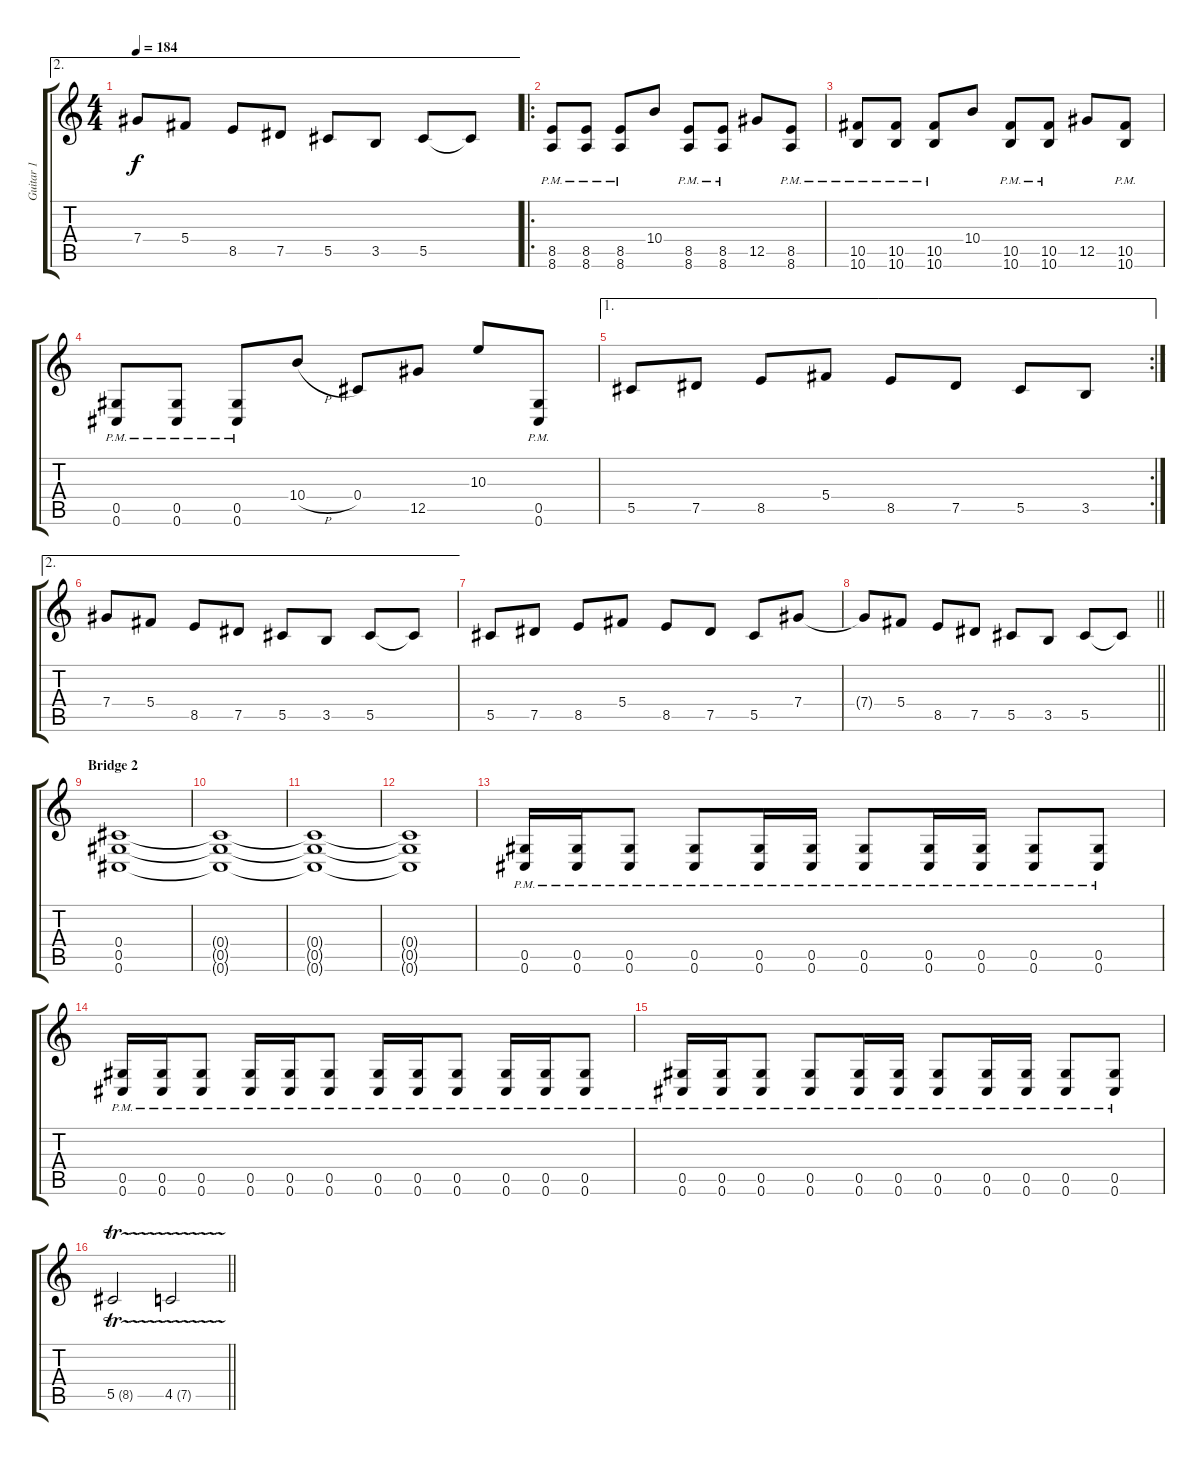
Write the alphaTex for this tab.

\track ("Guitar 1" "Guitar 1") {instrument distortionguitar}
\staff {score tabs}
\tuning (Eb4 Bb3 Gb3 Db3 Ab2 Db2) {hide}
\ae 2
\ts (4 4)
\tempo 184
\clef g2
\ks c
7.4.8{dy f} 5.4.8 8.5.8 7.5.8 5.5.8 3.5.8 5.5.8 5.5{t}.8 |
\ro
(8.5{pm} 8.6{pm}).8 (8.5{pm} 8.6{pm}).8 (8.5{pm} 8.6{pm}).8 10.4.8 (8.5{pm} 8.6{pm}).8 (8.5{pm} 8.6{pm}).8 12.5.8 (8.5{pm} 8.6{pm}).8 |
(10.5{pm} 10.6{pm}).8 (10.5{pm} 10.6{pm}).8 (10.5{pm} 10.6{pm}).8 10.4.8 (10.5{pm} 10.6{pm}).8 (10.5{pm} 10.6{pm}).8 12.5.8 (10.5{pm} 10.6{pm}).8 |
(0.5{pm} 0.6{pm}).8 (0.5{pm} 0.6{pm}).8 (0.5{pm} 0.6{pm}).8 10.4{h}.8 0.4.8 12.5.8 10.3.8 (0.5{pm} 0.6{pm}).8 |
\ae 1
\rc 2
5.5.8 7.5.8 8.5.8 5.4.8 8.5.8 7.5.8 5.5.8 3.5.8 |
\ae 2
7.4.8 5.4.8 8.5.8 7.5.8 5.5.8 3.5.8 5.5.8 5.5{t}.8 |
5.5.8 7.5.8 8.5.8 5.4.8 8.5.8 7.5.8 5.5.8 7.4.8 |
\barLineRight lightlight
7.4{t}.8 5.4.8 8.5.8 7.5.8 5.5.8 3.5.8 5.5.8 5.5{t}.8 |
\section ("" "Bridge 2")
(0.4 0.5 0.6).1 |
(0.4{t} 0.5{t} 0.6{t}).1 |
(0.4{t} 0.5{t} 0.6{t}).1 |
(0.4{t} 0.5{t} 0.6{t}).1 |
(0.5{pm} 0.6{pm}).16 (0.5{pm} 0.6{pm}).16 (0.5{pm} 0.6{pm}).8 (0.5{pm} 0.6{pm}).8 (0.5{pm} 0.6{pm}).16 (0.5{pm} 0.6{pm}).16 (0.5{pm} 0.6{pm}).8 (0.5{pm} 0.6{pm}).16 (0.5{pm} 0.6{pm}).16 (0.5{pm} 0.6{pm}).8 (0.5{pm} 0.6{pm}).8 |
(0.5{pm} 0.6{pm}).16 (0.5{pm} 0.6{pm}).16 (0.5{pm} 0.6{pm}).8 (0.5{pm} 0.6{pm}).16 (0.5{pm} 0.6{pm}).16 (0.5{pm} 0.6{pm}).8 (0.5{pm} 0.6{pm}).16 (0.5{pm} 0.6{pm}).16 (0.5{pm} 0.6{pm}).8 (0.5{pm} 0.6{pm}).16 (0.5{pm} 0.6{pm}).16 (0.5{pm} 0.6{pm}).8 |
(0.5{pm} 0.6{pm}).16 (0.5{pm} 0.6{pm}).16 (0.5{pm} 0.6{pm}).8 (0.5{pm} 0.6{pm}).8 (0.5{pm} 0.6{pm}).16 (0.5{pm} 0.6{pm}).16 (0.5{pm} 0.6{pm}).8 (0.5{pm} 0.6{pm}).16 (0.5{pm} 0.6{pm}).16 (0.5{pm} 0.6{pm}).8 (0.5{pm} 0.6{pm}).8 |
\barLineRight lightlight
5.5{tr (8 16)}.2 4.5{tr (7 16)}.2
